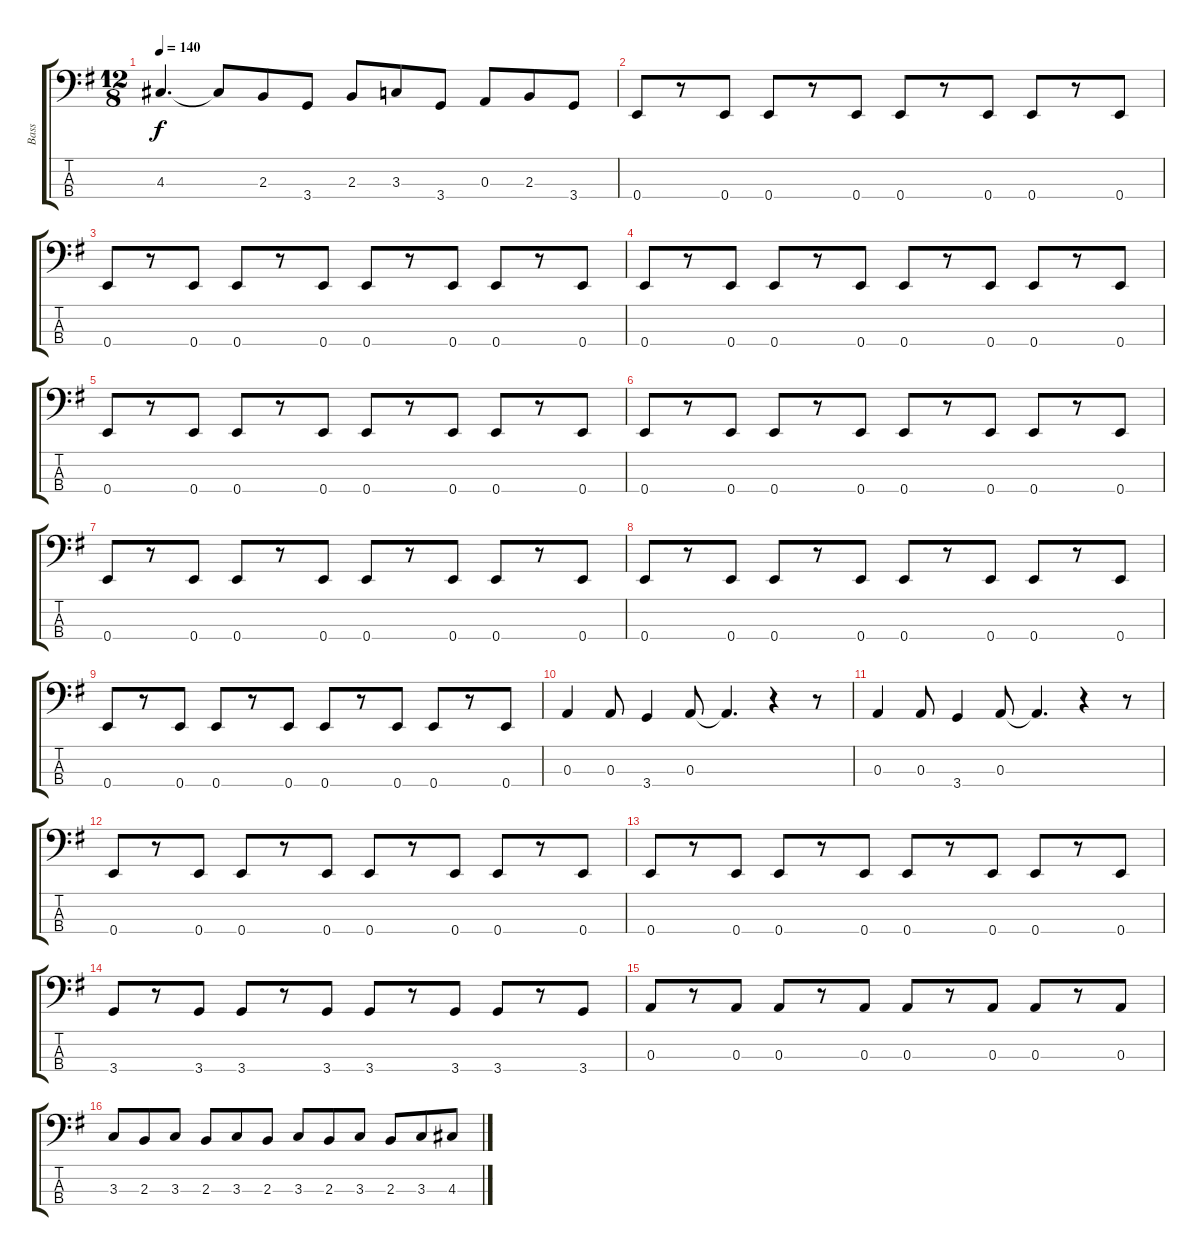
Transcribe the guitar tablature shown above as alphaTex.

\track ("Bass" "Bass") {instrument electricbasspick}
\staff {score tabs}
\tuning (G2 D2 A1 E1) {hide}
\ts (12 8)
\tempo 140
\clef f4
\ks g
4.3.4{d dy f} 4.3{t}.8 2.3.8 3.4.8 2.3.8 3.3.8 3.4.8 0.3.8 2.3.8 3.4.8 |
0.4.8 r.8 0.4.8 0.4.8 r.8 0.4.8 0.4.8 r.8 0.4.8 0.4.8 r.8 0.4.8 |
0.4.8 r.8 0.4.8 0.4.8 r.8 0.4.8 0.4.8 r.8 0.4.8 0.4.8 r.8 0.4.8 |
0.4.8 r.8 0.4.8 0.4.8 r.8 0.4.8 0.4.8 r.8 0.4.8 0.4.8 r.8 0.4.8 |
0.4.8 r.8 0.4.8 0.4.8 r.8 0.4.8 0.4.8 r.8 0.4.8 0.4.8 r.8 0.4.8 |
0.4.8 r.8 0.4.8 0.4.8 r.8 0.4.8 0.4.8 r.8 0.4.8 0.4.8 r.8 0.4.8 |
0.4.8 r.8 0.4.8 0.4.8 r.8 0.4.8 0.4.8 r.8 0.4.8 0.4.8 r.8 0.4.8 |
0.4.8 r.8 0.4.8 0.4.8 r.8 0.4.8 0.4.8 r.8 0.4.8 0.4.8 r.8 0.4.8 |
0.4.8 r.8 0.4.8 0.4.8 r.8 0.4.8 0.4.8 r.8 0.4.8 0.4.8 r.8 0.4.8 |
0.3.4 0.3.8 3.4.4 0.3.8 0.3{t}.4{d} r.4 r.8 |
0.3.4 0.3.8 3.4.4 0.3.8 0.3{t}.4{d} r.4 r.8 |
0.4.8 r.8 0.4.8 0.4.8 r.8 0.4.8 0.4.8 r.8 0.4.8 0.4.8 r.8 0.4.8 |
0.4.8 r.8 0.4.8 0.4.8 r.8 0.4.8 0.4.8 r.8 0.4.8 0.4.8 r.8 0.4.8 |
3.4.8 r.8 3.4.8 3.4.8 r.8 3.4.8 3.4.8 r.8 3.4.8 3.4.8 r.8 3.4.8 |
0.3.8 r.8 0.3.8 0.3.8 r.8 0.3.8 0.3.8 r.8 0.3.8 0.3.8 r.8 0.3.8 |
3.3.8 2.3.8 3.3.8 2.3.8 3.3.8 2.3.8 3.3.8 2.3.8 3.3.8 2.3.8 3.3.8 4.3.8
